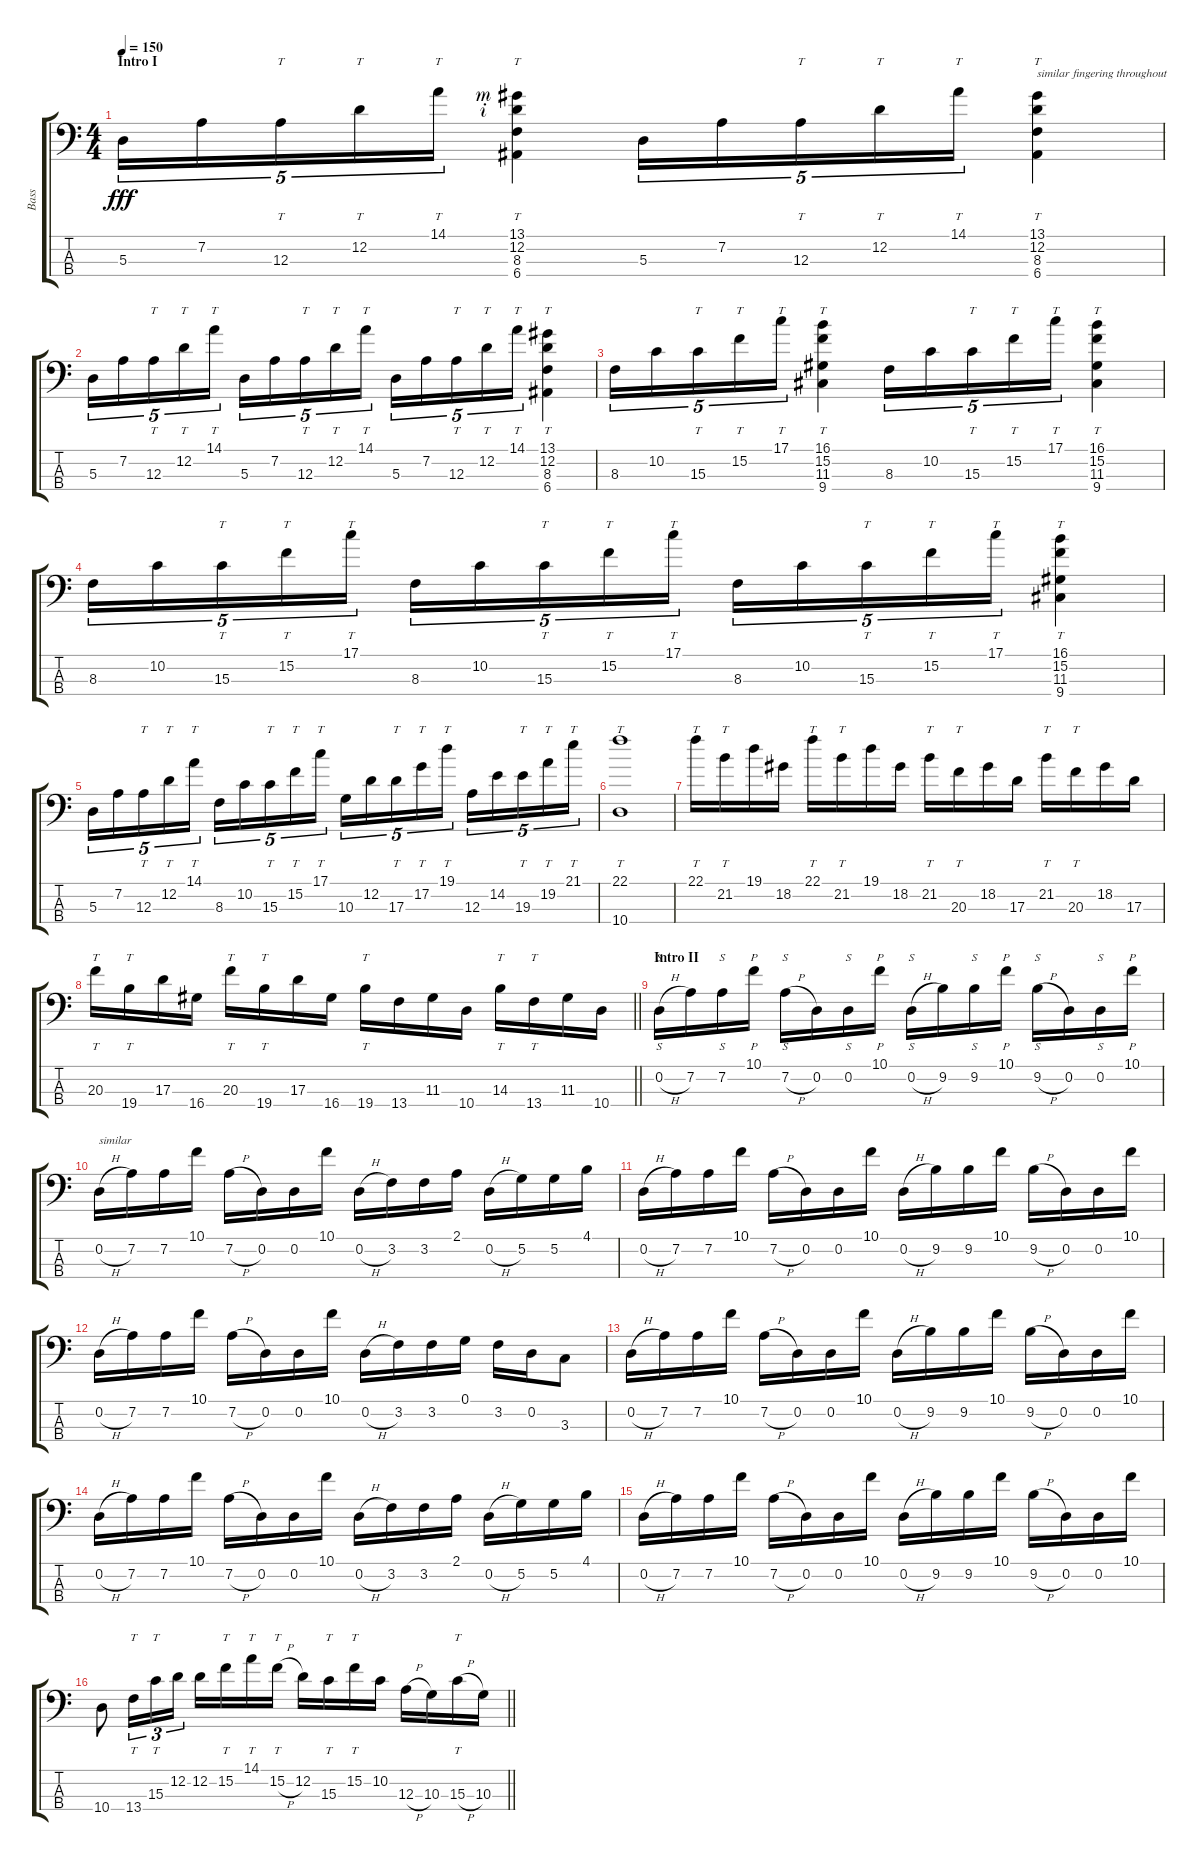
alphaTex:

\track ("Bass" "Bass") {instrument electricbassfinger}
\staff {score tabs}
\tuning (G2 D2 A1 E1) {hide}
\ts (4 4)
\section ("" "Intro I")
\tempo 150
\clef f4
\ks c
5.3.16{tu (5 4) dy fff instrument electricbassfinger} 7.2.16{tu (5 4)} 12.3.16{tt tu (5 4)} 12.2.16{tt tu (5 4)} 14.1.16{tt tu (5 4)} (13.1{rf 3} 12.2{rf 2} 8.3 6.4).4{tt} 5.3.16{tu (5 4)} 7.2.16{tu (5 4)} 12.3.16{tt tu (5 4)} 12.2.16{tt tu (5 4)} 14.1.16{tt tu (5 4)} (13.1 12.2 8.3 6.4).4{tt txt "similar fingering throughout"} |
5.3.16{tu (5 4)} 7.2.16{tu (5 4)} 12.3.16{tt tu (5 4)} 12.2.16{tt tu (5 4)} 14.1.16{tt tu (5 4)} 5.3.16{tu (5 4)} 7.2.16{tu (5 4)} 12.3.16{tt tu (5 4)} 12.2.16{tt tu (5 4)} 14.1.16{tt tu (5 4)} 5.3.16{tu (5 4)} 7.2.16{tu (5 4)} 12.3.16{tt tu (5 4)} 12.2.16{tt tu (5 4)} 14.1.16{tt tu (5 4)} (13.1 12.2 8.3 6.4).4{tt} |
8.3.16{tu (5 4)} 10.2.16{tu (5 4)} 15.3.16{tt tu (5 4)} 15.2.16{tt tu (5 4)} 17.1.16{tt tu (5 4)} (16.1 15.2 11.3 9.4).4{tt} 8.3.16{tu (5 4)} 10.2.16{tu (5 4)} 15.3.16{tt tu (5 4)} 15.2.16{tt tu (5 4)} 17.1.16{tt tu (5 4)} (16.1 15.2 11.3 9.4).4{tt} |
8.3.16{tu (5 4)} 10.2.16{tu (5 4)} 15.3.16{tt tu (5 4)} 15.2.16{tt tu (5 4)} 17.1.16{tt tu (5 4)} 8.3.16{tu (5 4)} 10.2.16{tu (5 4)} 15.3.16{tt tu (5 4)} 15.2.16{tt tu (5 4)} 17.1.16{tt tu (5 4)} 8.3.16{tu (5 4)} 10.2.16{tu (5 4)} 15.3.16{tt tu (5 4)} 15.2.16{tt tu (5 4)} 17.1.16{tt tu (5 4)} (16.1 15.2 11.3 9.4).4{tt} |
5.3.16{tu (5 4)} 7.2.16{tu (5 4)} 12.3.16{tt tu (5 4)} 12.2.16{tt tu (5 4)} 14.1.16{tt tu (5 4)} 8.3.16{tu (5 4)} 10.2.16{tu (5 4)} 15.3.16{tt tu (5 4)} 15.2.16{tt tu (5 4)} 17.1.16{tt tu (5 4)} 10.3.16{tu (5 4)} 12.2.16{tu (5 4)} 17.3.16{tt tu (5 4)} 17.2.16{tt tu (5 4)} 19.1.16{tt tu (5 4)} 12.3.16{tu (5 4)} 14.2.16{tu (5 4)} 19.3.16{tt tu (5 4)} 19.2.16{tt tu (5 4)} 21.1.16{tt tu (5 4)} |
(22.1 10.4).1{tt} |
22.1.16{tt} 21.2.16{tt} 19.1.16 18.2.16 22.1.16{tt} 21.2.16{tt} 19.1.16 18.2.16 21.2.16{tt} 20.3.16{tt} 18.2.16 17.3.16 21.2.16{tt} 20.3.16{tt} 18.2.16 17.3.16 |
\barLineRight lightlight
20.3.16{tt} 19.4.16{tt} 17.3.16 16.4.16 20.3.16{tt} 19.4.16{tt} 17.3.16 16.4.16 19.4.16{tt} 13.4.16 11.3.16 10.4.16 14.3.16{tt} 13.4.16{tt} 11.3.16 10.4.16 |
\section ("" "Intro II")
0.2{h}.16{s instrument slapbass1} 7.2.16 7.2.16{s} 10.1.16{p} 7.2{h}.16{s} 0.2.16 0.2.16{s} 10.1.16{p} 0.2{h}.16{s} 9.2.16 9.2.16{s} 10.1.16{p} 9.2{h}.16{s} 0.2.16 0.2.16{s} 10.1.16{p} |
0.2{h}.16{txt "similar"} 7.2.16 7.2.16 10.1.16 7.2{h}.16 0.2.16 0.2.16 10.1.16 0.2{h}.16 3.2.16 3.2.16 2.1.16 0.2{h}.16 5.2.16 5.2.16 4.1.16 |
0.2{h}.16 7.2.16 7.2.16 10.1.16 7.2{h}.16 0.2.16 0.2.16 10.1.16 0.2{h}.16 9.2.16 9.2.16 10.1.16 9.2{h}.16 0.2.16 0.2.16 10.1.16 |
0.2{h}.16 7.2.16 7.2.16 10.1.16 7.2{h}.16 0.2.16 0.2.16 10.1.16 0.2{h}.16 3.2.16 3.2.16 0.1.16 3.2.16 0.2.16 3.3.8 |
0.2{h}.16 7.2.16 7.2.16 10.1.16 7.2{h}.16 0.2.16 0.2.16 10.1.16 0.2{h}.16 9.2.16 9.2.16 10.1.16 9.2{h}.16 0.2.16 0.2.16 10.1.16 |
0.2{h}.16 7.2.16 7.2.16 10.1.16 7.2{h}.16 0.2.16 0.2.16 10.1.16 0.2{h}.16 3.2.16 3.2.16 2.1.16 0.2{h}.16 5.2.16 5.2.16 4.1.16 |
0.2{h}.16 7.2.16 7.2.16 10.1.16 7.2{h}.16 0.2.16 0.2.16 10.1.16 0.2{h}.16 9.2.16 9.2.16 10.1.16 9.2{h}.16 0.2.16 0.2.16 10.1.16 |
\barLineRight lightlight
10.4.8{instrument electricbassfinger} 13.4.16{tt tu (3 2)} 15.3.16{tt tu (3 2)} 12.2.16{tu (3 2)} 12.2.16 15.2.16{tt} 14.1.16{tt} 15.2{h}.16{tt} 12.2.16 15.3.16{tt} 15.2.16{tt} 10.2.16 12.3{h}.16 10.3.16 15.3{h}.16{tt} 10.3.16
